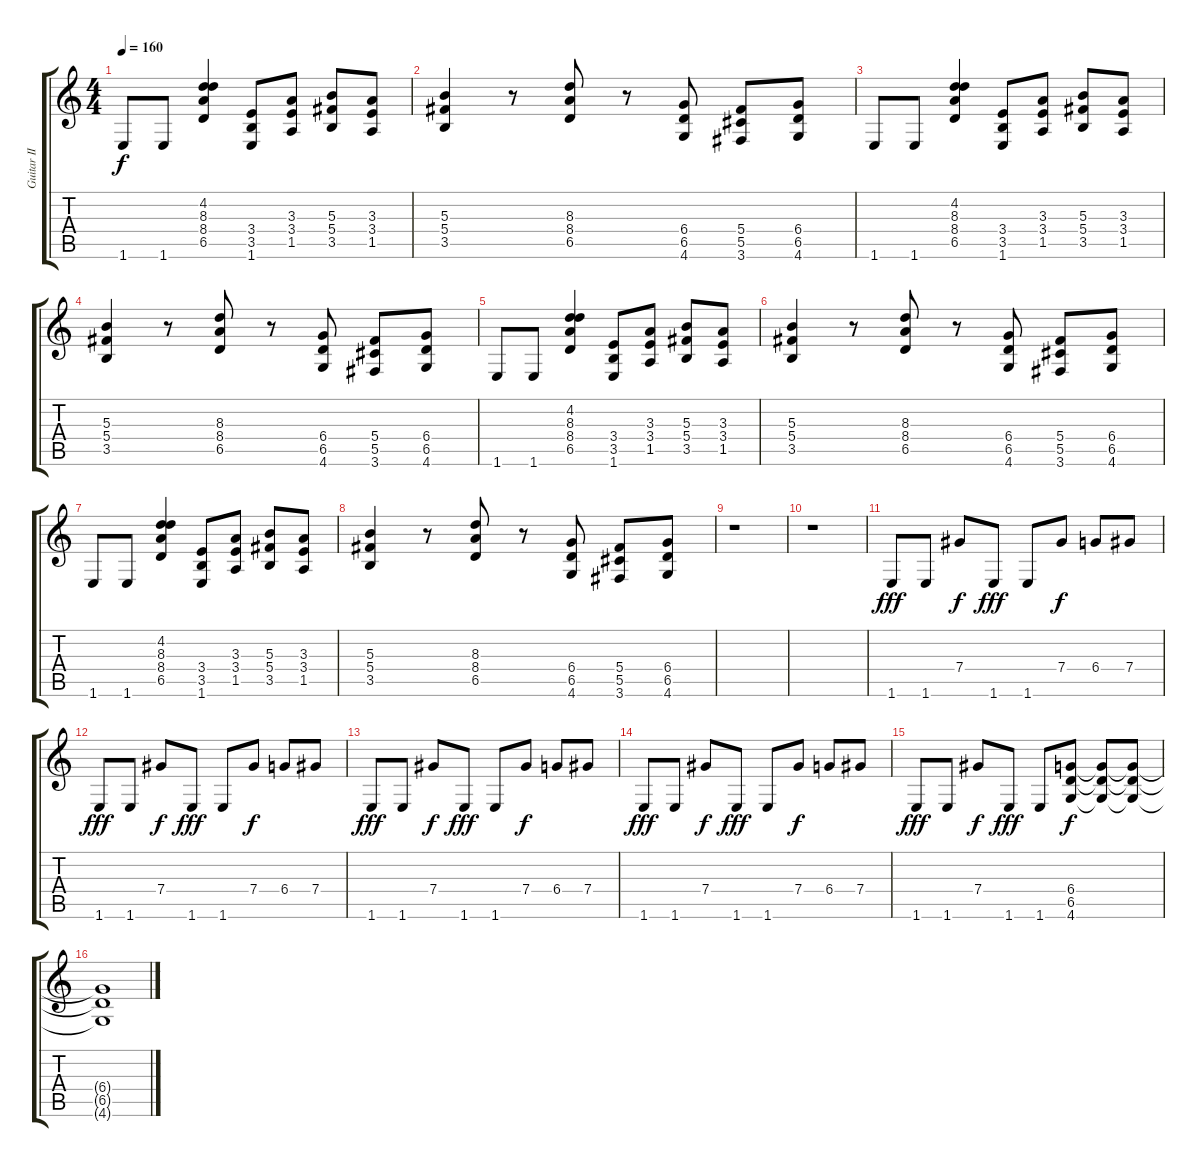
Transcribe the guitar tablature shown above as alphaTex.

\track ("Guitar II" "Guitar II") {instrument overdrivenguitar}
\staff {score tabs}
\tuning (Eb4 Bb3 Gb3 Db3 Ab2 Eb2) {hide}
\ts (4 4)
\tempo 160
\clef g2
\ks c
1.6.8{dy f} 1.6.8 (4.2 8.3 8.4 6.5).4 (3.4 3.5 1.6).8 (3.3 3.4 1.5).8 (5.3 5.4 3.5).8 (3.3 3.4 1.5).8 |
(5.3 5.4 3.5).4 r.8 (8.3 8.4 6.5).8 r.8 (6.4 6.5 4.6).8 (5.4 5.5 3.6).8 (6.4 6.5 4.6).8 |
1.6.8 1.6.8 (4.2 8.3 8.4 6.5).4 (3.4 3.5 1.6).8 (3.3 3.4 1.5).8 (5.3 5.4 3.5).8 (3.3 3.4 1.5).8 |
(5.3 5.4 3.5).4 r.8 (8.3 8.4 6.5).8 r.8 (6.4 6.5 4.6).8 (5.4 5.5 3.6).8 (6.4 6.5 4.6).8 |
1.6.8 1.6.8 (4.2 8.3 8.4 6.5).4 (3.4 3.5 1.6).8 (3.3 3.4 1.5).8 (5.3 5.4 3.5).8 (3.3 3.4 1.5).8 |
(5.3 5.4 3.5).4 r.8 (8.3 8.4 6.5).8 r.8 (6.4 6.5 4.6).8 (5.4 5.5 3.6).8 (6.4 6.5 4.6).8 |
1.6.8 1.6.8 (4.2 8.3 8.4 6.5).4 (3.4 3.5 1.6).8 (3.3 3.4 1.5).8 (5.3 5.4 3.5).8 (3.3 3.4 1.5).8 |
(5.3 5.4 3.5).4 r.8 (8.3 8.4 6.5).8 r.8 (6.4 6.5 4.6).8 (5.4 5.5 3.6).8 (6.4 6.5 4.6).8 |
r.1 |
r.1 |
1.6.8{dy fff} 1.6.8 7.4.8{dy f} 1.6.8{dy fff} 1.6.8 7.4.8{dy f} 6.4.8 7.4.8 |
1.6.8{dy fff} 1.6.8 7.4.8{dy f} 1.6.8{dy fff} 1.6.8 7.4.8{dy f} 6.4.8 7.4.8 |
1.6.8{dy fff} 1.6.8 7.4.8{dy f} 1.6.8{dy fff} 1.6.8 7.4.8{dy f} 6.4.8 7.4.8 |
1.6.8{dy fff} 1.6.8 7.4.8{dy f} 1.6.8{dy fff} 1.6.8 7.4.8{dy f} 6.4.8 7.4.8 |
1.6.8{dy fff} 1.6.8 7.4.8{dy f} 1.6.8{dy fff} 1.6.8 (6.4 6.5 4.6).8{dy f} (6.4{t} 6.5{t} 4.6{t}).8 (6.4{t} 6.5{t} 4.6{t}).8 |
(6.4{t} 6.5{t} 4.6{t}).1
